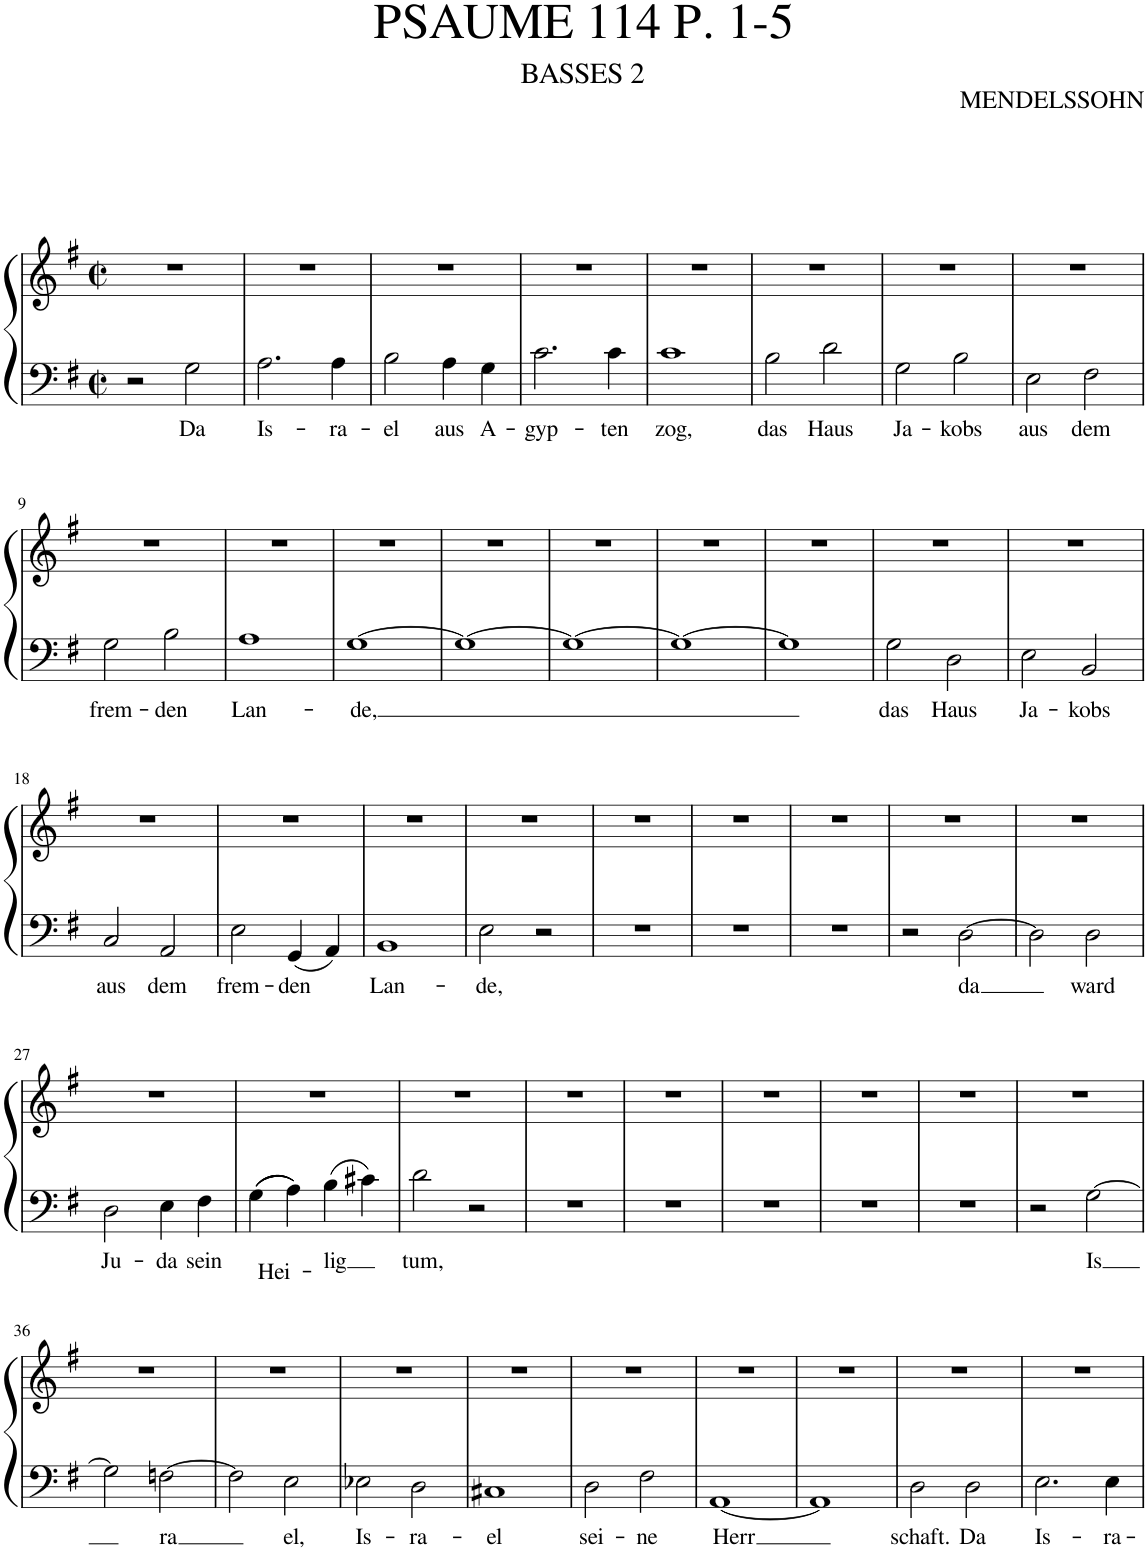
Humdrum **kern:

**kern	**text	**kern
*part1	*part1	*part1
*staff2	*staff2	*staff1
*I"Piano	*	*
*I'Pno.	*	*
*clefF4	*	*clefG2
*k[f#]	*	*k[f#]
*M2/2	*	*M2/2
*met(c|)	*	*met(c|)
=1	=1	=1
2r	.	1r
!	!LO:LY:b	!
2G\	Da	.
=2	=2	=2
!	!LO:LY:b	!
2.A\	Is-	1r
!	!LO:LY:b	!
4A\	-ra-	.
=3	=3	=3
!	!LO:LY:b	!
2B\	-el	1r
!	!LO:LY:b	!
4A\	aus	.
!	!LO:LY:b	!
4G\	A-	.
=4	=4	=4
!	!LO:LY:b	!
2.c\	-gyp-	1r
!	!LO:LY:b	!
4c\	-ten	.
=5	=5	=5
!	!LO:LY:b	!
1c	zog,	1r
=6	=6	=6
!	!LO:LY:b	!
2B\	das	1r
!	!LO:LY:b	!
2d\	Haus	.
=7	=7	=7
!	!LO:LY:b	!
2G\	Ja-	1r
!	!LO:LY:b	!
2B\	-kobs	.
=8	=8	=8
!	!LO:LY:b	!
2E\	aus	1r
!	!LO:LY:b	!
2F#\	dem	.
!!LO:LB:g=z
=9	=9	=9
!	!LO:LY:b	!
2G\	frem-	1r
!	!LO:LY:b	!
2B\	-den	.
=10	=10	=10
!	!LO:LY:b	!
1A	Lan-	1r
=11	=11	=11
!	!LO:LY:b	!
[1G	-de,	1r
=12	=12	=12
1G_	.	1r
=13	=13	=13
1G_	.	1r
=14	=14	=14
1G_	.	1r
=15	=15	=15
1G]	.	1r
=16	=16	=16
!	!LO:LY:b	!
2G\	das	1r
!	!LO:LY:b	!
2D\	Haus	.
=17	=17	=17
!	!LO:LY:b	!
2E\	Ja-	1r
!	!LO:LY:b	!
2BB/	-kobs	.
!!LO:LB:g=z
=18	=18	=18
!	!LO:LY:b	!
2C/	aus	1r
!	!LO:LY:b	!
2AA/	dem	.
=19	=19	=19
!	!LO:LY:b	!
2E\	frem-	1r
!	!LO:LY:b	!
4GG/	-den	.
4AA/	.	.
=20	=20	=20
!	!LO:LY:b	!
1BB	Lan-	1r
=21	=21	=21
!	!LO:LY:b	!
2E\	-de,	1r
2r	.	.
=22	=22	=22
1r	.	1r
=23	=23	=23
1r	.	1r
=24	=24	=24
1r	.	1r
=25	=25	=25
2r	.	1r
!	!LO:LY:b	!
[2D\	da	.
=26	=26	=26
2D\]	.	1r
!	!LO:LY:b	!
2D\	ward	.
!!LO:LB:g=z
=27	=27	=27
!	!LO:LY:b	!
2D\	Ju-	1r
!	!LO:LY:b	!
4E\	-da	.
!	!LO:LY:b	!
4F#\	sein	.
=28	=28	=28
!	!LO:LY:b	!
4G\	Hei-	1r
4A\	.	.
!	!LO:LY:b	!
4B\	lig	.
4c#X\	.	.
=29	=29	=29
!	!LO:LY:b	!
2d\	tum,	1r
2r	.	.
=30	=30	=30
1r	.	1r
=31	=31	=31
1r	.	1r
=32	=32	=32
1r	.	1r
=33	=33	=33
1r	.	1r
=34	=34	=34
1r	.	1r
=35	=35	=35
2r	.	1r
!	!LO:LY:b	!
[2G\	-Is	.
!!LO:LB:g=z
=36	=36	=36
2G\]	.	1r
!	!LO:LY:b	!
[2Fn\	ra	.
=37	=37	=37
2F\]	.	1r
!	!LO:LY:b	!
2E\	el,	.
=38	=38	=38
!	!LO:LY:b	!
2E-X\	Is-	1r
!	!LO:LY:b	!
2D\	-ra-	.
=39	=39	=39
!	!LO:LY:b	!
1C#X	-el	1r
=40	=40	=40
!	!LO:LY:b	!
2D\	sei-	1r
!	!LO:LY:b	!
2F#\	-ne	.
=41	=41	=41
!	!LO:LY:b	!
[1AA	-Herr	1r
=42	=42	=42
1AA]	.	1r
=43	=43	=43
!	!LO:LY:b	!
2D\	schaft.	1r
!	!LO:LY:b	!
2D\	Da	.
=44	=44	=44
!	!LO:LY:b	!
2.E\	Is-	1r
!	!LO:LY:b	!
4E\	-ra-	.
=	=	=
*-	*-	*-
